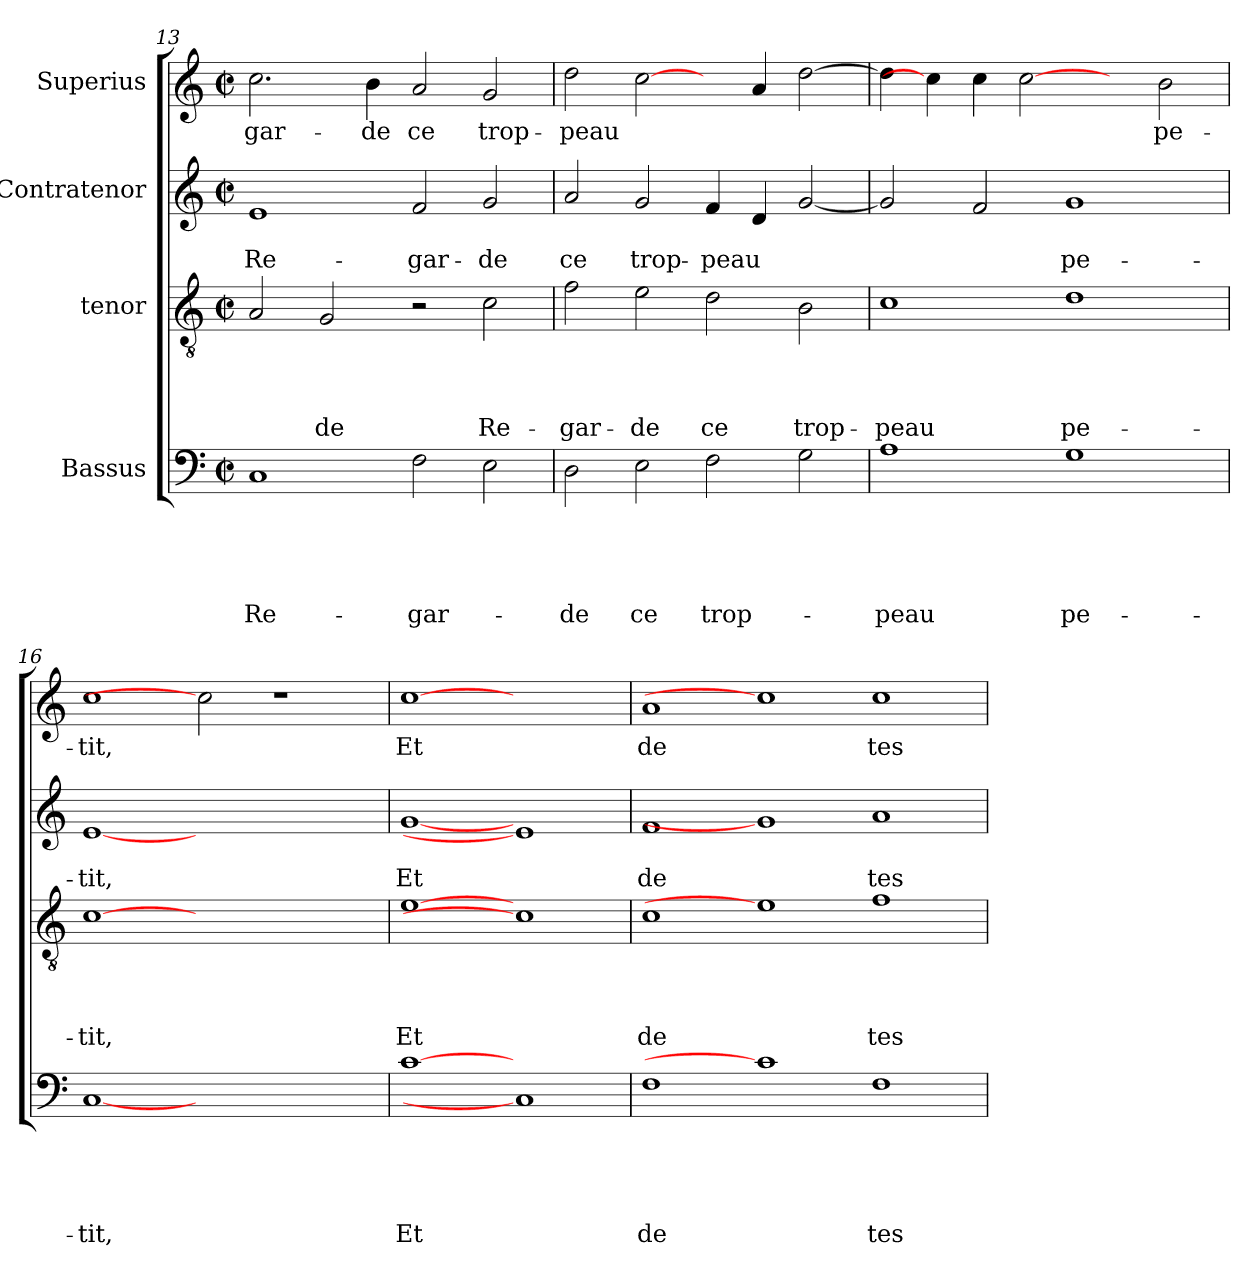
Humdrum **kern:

**kern	**text	**text	**text	**text	**text	**kern	**text	**text	**text	**text	**kern	**text	**text	**kern	**text
*part4	*part4	*part4	*part4	*part4	*part4	*part3	*part3	*part3	*part3	*part3	*part2	*part2	*part2	*part1	*part1
*staff4	*staff4	*staff4	*staff4	*staff4	*staff4	*staff3	*staff3	*staff3	*staff3	*staff3	*staff2	*staff2	*staff2	*staff1	*staff1
*I"Bassus	*	*	*	*	*	*I"tenor	*	*	*	*	*I"Contratenor	*	*	*I"Superius	*
*clefF4	*	*	*	*	*	*clefGv2	*	*	*	*	*clefG2	*	*	*clefG2	*
*k[]	*	*	*	*	*	*k[]	*	*	*	*	*k[]	*	*	*k[]	*
*C:	*	*	*	*	*	*C:	*	*	*	*	*C:	*	*	*C:	*
*M2/2	*	*	*	*	*	*M2/2	*	*	*	*	*M2/2	*	*	*M2/2	*
*met(c|)	*	*	*	*	*	*met(c|)	*	*	*	*	*met(c|)	*	*	*met(c|)	*
=13	=13	=13	=13	=13	=13	=13	=13	=13	=13	=13	=13	=13	=13	=13	=13
!	!	!	!	!	!LO:LY:b	!	!	!	!	!	!	!	!LO:LY:b	!	!LO:LY:b
1C	.	.	.	.	Re-	2A/	.	.	.	.	1e	.	Re-	2.cc\	-gar-
!	!	!	!	!	!	!	!	!	!	!LO:LY:b	!	!	!	!	!
.	.	.	.	.	.	2G/	.	.	.	-de	.	.	.	.	.
!	!	!	!	!	!	!	!	!	!	!	!	!	!	!	!LO:LY:b
.	.	.	.	.	.	.	.	.	.	.	.	.	.	4b\	-de
!	!	!	!	!	!LO:LY:b	!	!	!	!	!	!	!	!LO:LY:b	!	!LO:LY:b
2F\	.	.	.	.	-gar-	2r	.	.	.	.	2f/	.	-gar-	2a/	ce
!	!	!	!	!	!	!	!	!	!	!LO:LY:b	!	!	!LO:LY:b	!	!LO:LY:b
2E\	.	.	.	.	.	2c\	.	.	.	Re-	2g/	.	-de	2g/	trop-
=14	=14	=14	=14	=14	=14	=14	=14	=14	=14	=14	=14	=14	=14	=14	=14
!	!	!	!	!	!LO:LY:b	!	!	!	!	!LO:LY:b	!	!	!LO:LY:b	!	!LO:LY:b
2D\	.	.	.	.	-de	2f\	.	.	.	-gar-	2a/	.	ce	2dd\	-peau
!	!	!	!	!	!LO:LY:b	!	!	!	!	!LO:LY:b	!	!	!LO:LY:b	!	!
2E\	.	.	.	.	ce	2e\	.	.	.	-de	2g/	.	trop-	[2cc\	.
!	!	!	!	!	!LO:LY:b	!	!	!	!	!LO:LY:b	!	!	!LO:LY:b	!	!
2F\	.	.	.	.	trop-	2d\	.	.	.	ce	4f/	.	-peau	4ryy	.
.	.	.	.	.	.	.	.	.	.	.	4d/	.	.	4a/	.
!	!	!	!	!	!	!	!	!	!	!LO:LY:b	!	!	!	!	!
2G\	.	.	.	.	.	2B\	.	.	.	trop-	[<2g/	.	.	[>2dd\	.
=15	=15	=15	=15	=15	=15	=15	=15	=15	=15	=15	=15	=15	=15	=15	=15
!	!	!	!	!	!LO:LY:b	!	!	!	!	!LO:LY:b	!	!	!	!	!
1A	.	.	.	.	-peau	1c	.	.	.	-peau	2g/]	.	.	4dd\]	.
.	.	.	.	.	.	.	.	.	.	.	.	.	.	4cc\]	.
.	.	.	.	.	.	.	.	.	.	.	2f/	.	.	4cc\	.
.	.	.	.	.	.	.	.	.	.	.	.	.	.	[2cc	.
!	!	!	!	!	!LO:LY:b	!	!	!	!	!LO:LY:b	!	!	!LO:LY:b	!	!
1G	.	.	.	.	pe-	1d	.	.	.	pe-	1g	.	pe-	.	.
.	.	.	.	.	.	.	.	.	.	.	.	.	.	4ryy	.
!	!	!	!	!	!	!	!	!	!	!	!	!	!	!	!LO:LY:b
.	.	.	.	.	.	.	.	.	.	.	.	.	.	2b\	pe-
=16	=16	=16	=16	=16	=16	=16	=16	=16	=16	=16	=16	=16	=16	=16	=16
!	!	!	!	!	!LO:LY:b	!	!	!	!	!LO:LY:b	!	!	!LO:LY:b	!	!LO:LY:b
[1C	.	.	.	.	-tit,	[1c	.	.	.	-tit,	[1e	.	-tit,	1cc	-tit,
1.ryy	.	.	.	.	.	1.ryy	.	.	.	.	1.ryy	.	.	2cc]	.
.	.	.	.	.	.	.	.	.	.	.	.	.	.	1r	.
!!LO:PB:g=z
=17	=17	=17	=17	=17	=17	=17	=17	=17	=17	=17	=17	=17	=17	=17	=17
!	!	!	!	!	!LO:LY:b	!	!	!	!	!LO:LY:b	!	!	!LO:LY:b	!	!LO:LY:b
[1c	.	.	.	.	Et	[1e	.	.	.	Et	[1g	.	Et	[1cc	Et
1C]	.	.	.	.	.	1c]	.	.	.	.	1e]	.	.	1ryy	.
=18	=18	=18	=18	=18	=18	=18	=18	=18	=18	=18	=18	=18	=18	=18	=18
!	!	!	!	!	!LO:LY:b	!	!	!	!	!LO:LY:b	!	!	!LO:LY:b	!	!LO:LY:b
1F	.	.	.	.	de	1c	.	.	.	de	1f	.	de	1a	de
1c]	.	.	.	.	.	1e]	.	.	.	.	1g]	.	.	1cc]	.
!	!	!	!	!	!LO:LY:b	!	!	!	!	!LO:LY:b	!	!	!LO:LY:b	!	!LO:LY:b
1F	.	.	.	.	tes	1f	.	.	.	tes	1a	.	tes	1cc	tes
=	=	=	=	=	=	=	=	=	=	=	=	=	=	=	=
*-	*-	*-	*-	*-	*-	*-	*-	*-	*-	*-	*-	*-	*-	*-	*-
